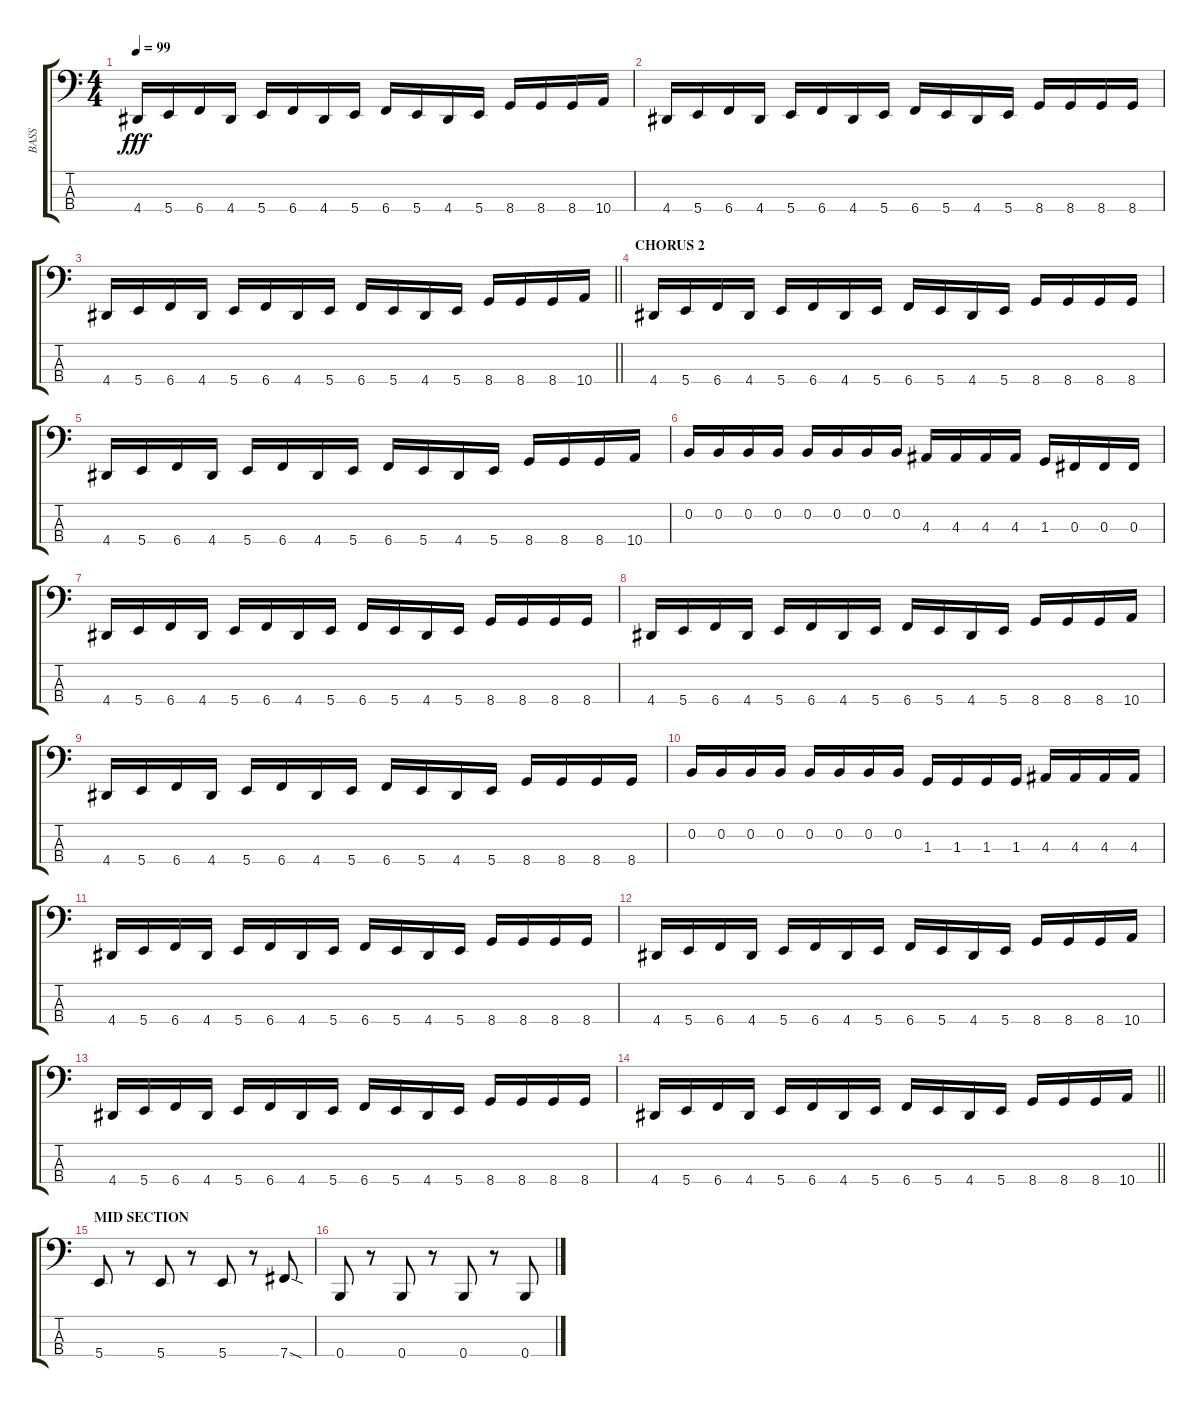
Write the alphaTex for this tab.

\track ("BASS" "BASS") {instrument electricbassfinger}
\staff {score tabs}
\tuning (E2 B1 Gb1 B0) {hide}
\ts (4 4)
\tempo 99
\clef f4
\ks c
4.4.16{dy fff} 5.4.16 6.4.16 4.4.16 5.4.16 6.4.16 4.4.16 5.4.16 6.4.16 5.4.16 4.4.16 5.4.16 8.4.16 8.4.16 8.4.16 10.4.16 |
4.4.16 5.4.16 6.4.16 4.4.16 5.4.16 6.4.16 4.4.16 5.4.16 6.4.16 5.4.16 4.4.16 5.4.16 8.4.16 8.4.16 8.4.16 8.4.16 |
\barLineRight lightlight
4.4.16 5.4.16 6.4.16 4.4.16 5.4.16 6.4.16 4.4.16 5.4.16 6.4.16 5.4.16 4.4.16 5.4.16 8.4.16 8.4.16 8.4.16 10.4.16 |
\section ("" "CHORUS 2")
4.4.16 5.4.16 6.4.16 4.4.16 5.4.16 6.4.16 4.4.16 5.4.16 6.4.16 5.4.16 4.4.16 5.4.16 8.4.16 8.4.16 8.4.16 8.4.16 |
4.4.16 5.4.16 6.4.16 4.4.16 5.4.16 6.4.16 4.4.16 5.4.16 6.4.16 5.4.16 4.4.16 5.4.16 8.4.16 8.4.16 8.4.16 10.4.16 |
0.2.16 0.2.16 0.2.16 0.2.16 0.2.16 0.2.16 0.2.16 0.2.16 4.3.16 4.3.16 4.3.16 4.3.16 1.3.16 0.3.16 0.3.16 0.3.16 |
4.4.16 5.4.16 6.4.16 4.4.16 5.4.16 6.4.16 4.4.16 5.4.16 6.4.16 5.4.16 4.4.16 5.4.16 8.4.16 8.4.16 8.4.16 8.4.16 |
4.4.16 5.4.16 6.4.16 4.4.16 5.4.16 6.4.16 4.4.16 5.4.16 6.4.16 5.4.16 4.4.16 5.4.16 8.4.16 8.4.16 8.4.16 10.4.16 |
4.4.16 5.4.16 6.4.16 4.4.16 5.4.16 6.4.16 4.4.16 5.4.16 6.4.16 5.4.16 4.4.16 5.4.16 8.4.16 8.4.16 8.4.16 8.4.16 |
0.2.16 0.2.16 0.2.16 0.2.16 0.2.16 0.2.16 0.2.16 0.2.16 1.3.16 1.3.16 1.3.16 1.3.16 4.3.16 4.3.16 4.3.16 4.3.16 |
4.4.16 5.4.16 6.4.16 4.4.16 5.4.16 6.4.16 4.4.16 5.4.16 6.4.16 5.4.16 4.4.16 5.4.16 8.4.16 8.4.16 8.4.16 8.4.16 |
4.4.16 5.4.16 6.4.16 4.4.16 5.4.16 6.4.16 4.4.16 5.4.16 6.4.16 5.4.16 4.4.16 5.4.16 8.4.16 8.4.16 8.4.16 10.4.16 |
4.4.16 5.4.16 6.4.16 4.4.16 5.4.16 6.4.16 4.4.16 5.4.16 6.4.16 5.4.16 4.4.16 5.4.16 8.4.16 8.4.16 8.4.16 8.4.16 |
\barLineRight lightlight
4.4.16 5.4.16 6.4.16 4.4.16 5.4.16 6.4.16 4.4.16 5.4.16 6.4.16 5.4.16 4.4.16 5.4.16 8.4.16 8.4.16 8.4.16 10.4.16 |
\section ("" "MID SECTION")
5.4.8 r.8 5.4.8 r.8 5.4.8 r.8 7.4{sod}.8 |
0.4.8 r.8 0.4.8 r.8 0.4.8 r.8 0.4.8
